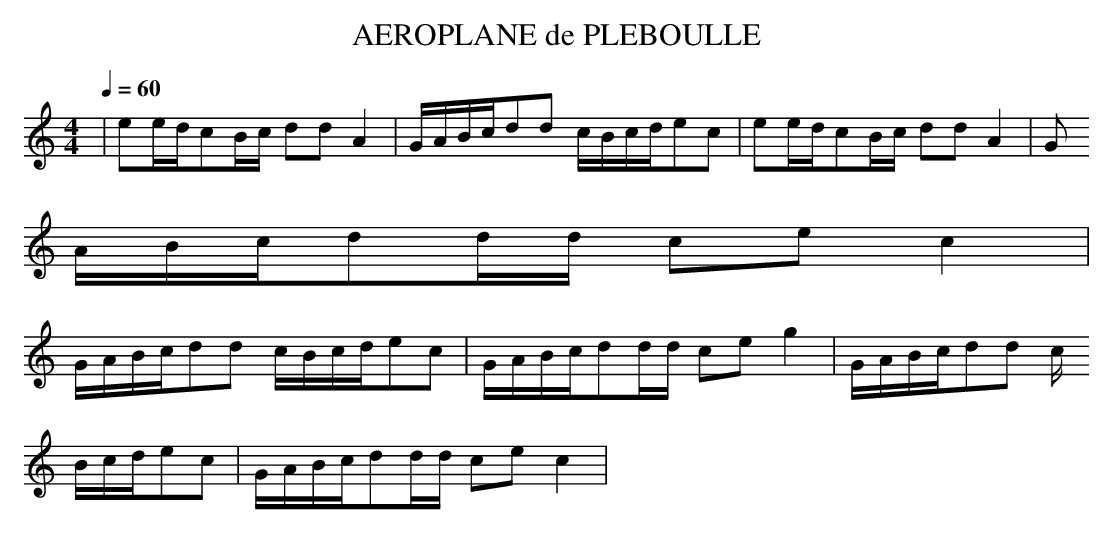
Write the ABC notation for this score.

X:1
T:AEROPLANE de PLEBOULLE
M:4/4
L:1/8
Q:1/4=60
K:C
|ee/2d/2cB/2c/2 ddA2|G/2A/2B/2c/2dd c/2B/2c/2d/2ec|ee/2d/2cB/2c/2 ddA2|G
/2A/2B/2c/2dd/2d/2 cec2|
G/2A/2B/2c/2dd c/2B/2c/2d/2ec|G/2A/2B/2c/2dd/2d/2 ceg2|G/2A/2B/2c/2dd c/
2B/2c/2d/2ec|G/2A/2B/2c/2dd/2d/2 cec2|
